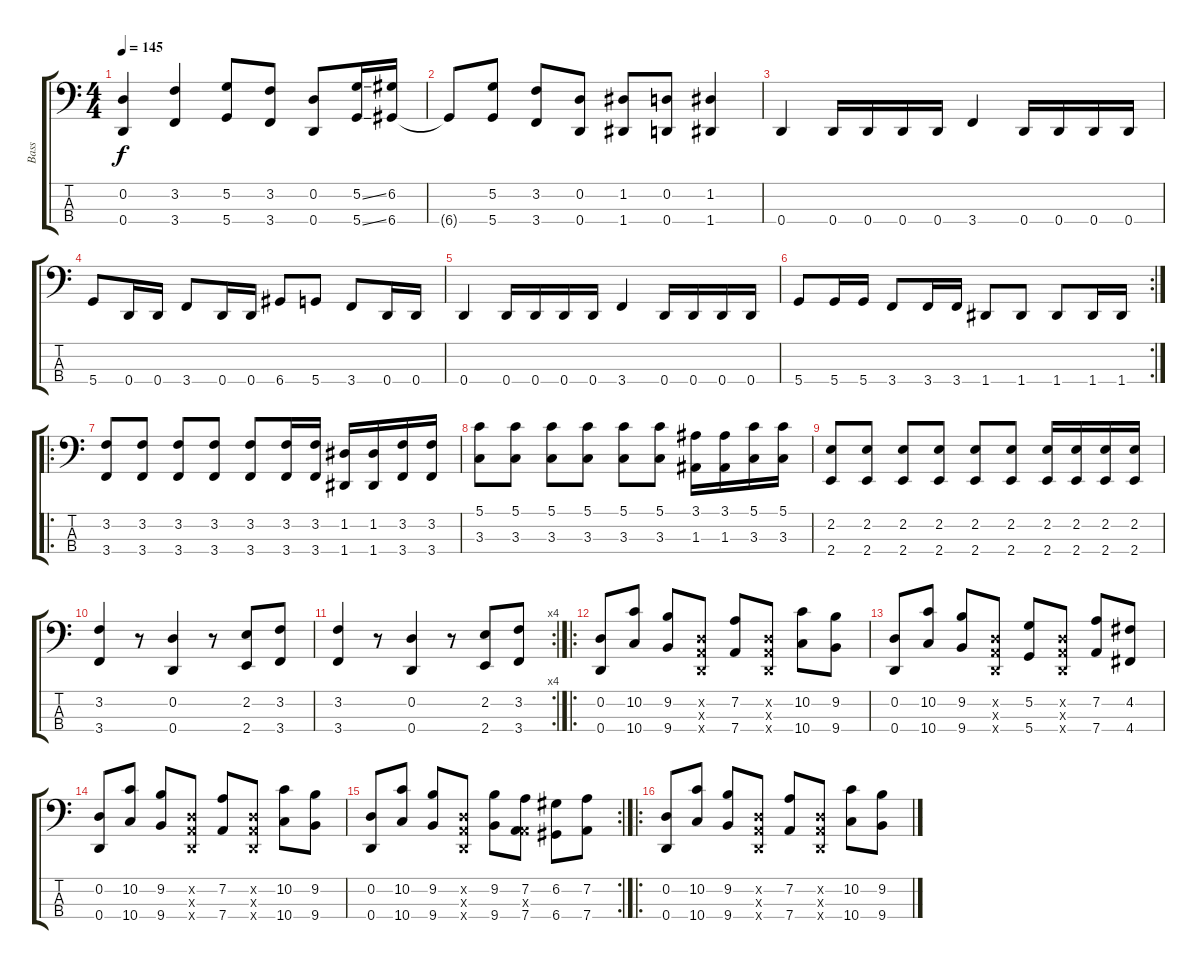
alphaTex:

\track ("Bass" "Bass") {instrument electricbasspick}
\staff {score tabs}
\tuning (G2 D2 A1 D1) {hide}
\ts (4 4)
\tempo 145
\clef f4
\ks c
(0.2 0.4).4{dy f} (3.2 3.4).4 (5.2 5.4).8 (3.2 3.4).8 (0.2 0.4).8 (5.2{ss} 5.4{ss}).16 (6.2 6.4).16 |
6.4{t}.8 (5.2 5.4).8 (3.2 3.4).8 (0.2 0.4).8 (1.2 1.4).8 (0.2 0.4).8 (1.2 1.4).4 |
0.4.4 0.4.16 0.4.16 0.4.16 0.4.16 3.4.4 0.4.16 0.4.16 0.4.16 0.4.16 |
5.4.8 0.4.16 0.4.16 3.4.8 0.4.16 0.4.16 6.4.8 5.4.8 3.4.8 0.4.16 0.4.16 |
0.4.4 0.4.16 0.4.16 0.4.16 0.4.16 3.4.4 0.4.16 0.4.16 0.4.16 0.4.16 |
\rc 2
5.4.8 5.4.16 5.4.16 3.4.8 3.4.16 3.4.16 1.4.8 1.4.8 1.4.8 1.4.16 1.4.16 |
\ro
(3.2 3.4).8 (3.2 3.4).8 (3.2 3.4).8 (3.2 3.4).8 (3.2 3.4).8 (3.2 3.4).16 (3.2 3.4).16 (1.2 1.4).16 (1.2 1.4).16 (3.2 3.4).16 (3.2 3.4).16 |
(5.1 3.3).8 (5.1 3.3).8 (5.1 3.3).8 (5.1 3.3).8 (5.1 3.3).8 (5.1 3.3).8 (3.1 1.3).16 (3.1 1.3).16 (5.1 3.3).16 (5.1 3.3).16 |
(2.2 2.4).8 (2.2 2.4).8 (2.2 2.4).8 (2.2 2.4).8 (2.2 2.4).8 (2.2 2.4).8 (2.2 2.4).16 (2.2 2.4).16 (2.2 2.4).16 (2.2 2.4).16 |
(3.2 3.4).4 r.8 (0.2 0.4).4 r.8 (2.2 2.4).8 (3.2 3.4).8 |
\rc 4
(3.2 3.4).4 r.8 (0.2 0.4).4 r.8 (2.2 2.4).8 (3.2 3.4).8 |
\ro
(0.2 0.4).8 (10.2 10.4).8 (9.2 9.4).8 (0.2{x} 0.3{x} 0.4{x}).8 (7.2 7.4).8 (0.2{x} 0.3{x} 0.4{x}).8 (10.2 10.4).8 (9.2 9.4).8 |
(0.2 0.4).8 (10.2 10.4).8 (9.2 9.4).8 (0.2{x} 0.3{x} 0.4{x}).8 (5.2 5.4).8 (0.2{x} 0.3{x} 0.4{x}).8 (7.2 7.4).8 (4.2 4.4).8 |
(0.2 0.4).8 (10.2 10.4).8 (9.2 9.4).8 (0.2{x} 0.3{x} 0.4{x}).8 (7.2 7.4).8 (0.2{x} 0.3{x} 0.4{x}).8 (10.2 10.4).8 (9.2 9.4).8 |
\rc 2
(0.2 0.4).8 (10.2 10.4).8 (9.2 9.4).8 (0.2{x} 0.3{x} 0.4{x}).8 (9.2 9.4).8 (7.2 0.3{x} 7.4).8 (6.2 6.4).8 (7.2 7.4).8 |
\ro
(0.2 0.4).8 (10.2 10.4).8 (9.2 9.4).8 (0.2{x} 0.3{x} 0.4{x}).8 (7.2 7.4).8 (0.2{x} 0.3{x} 0.4{x}).8 (10.2 10.4).8 (9.2 9.4).8
